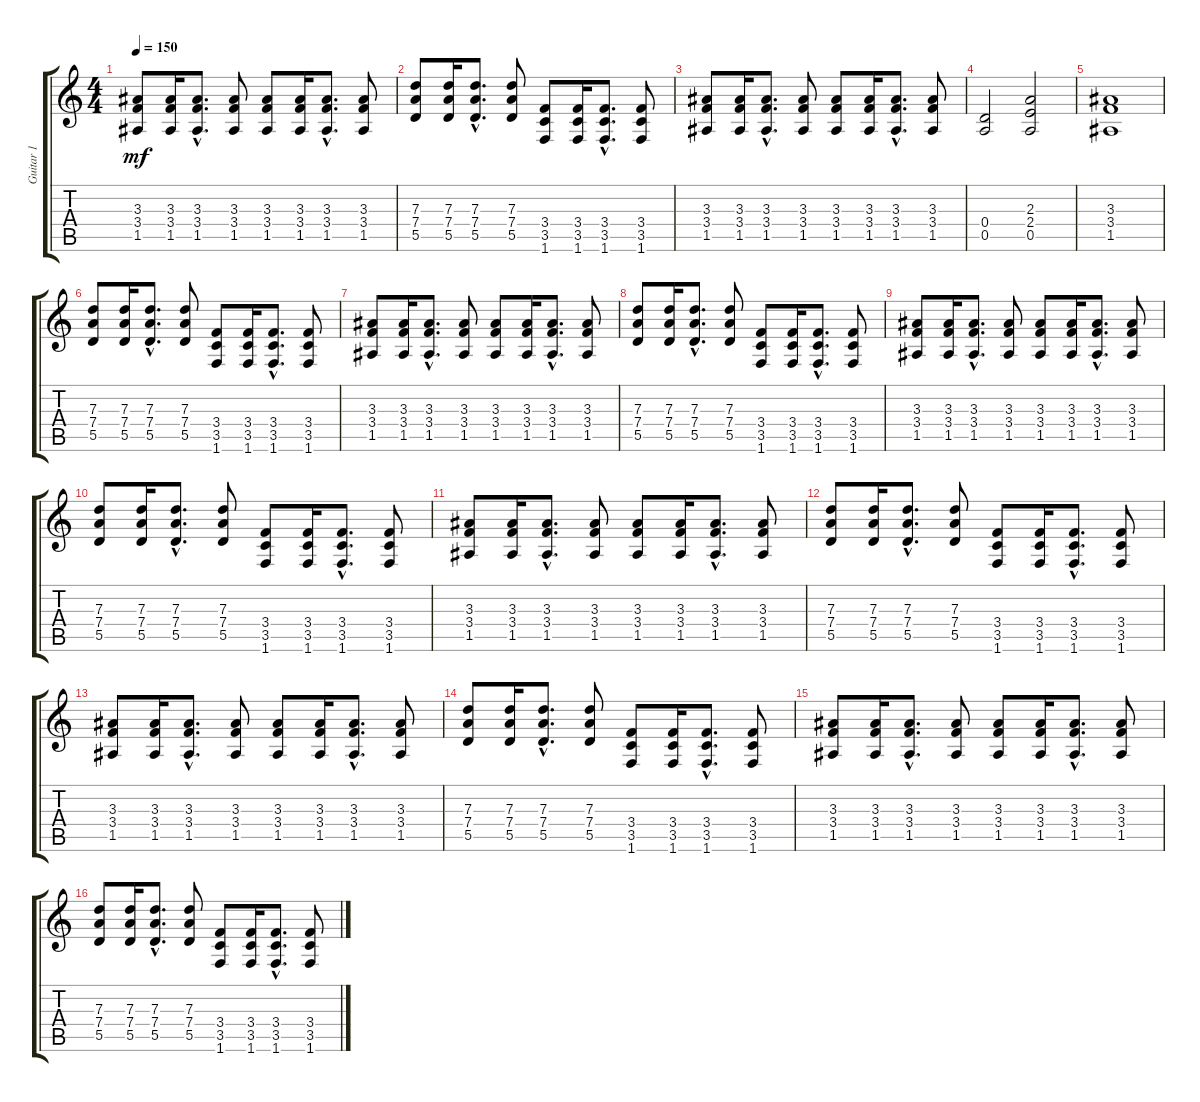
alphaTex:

\track ("Guitar 1" "Guitar 1") {instrument distortionguitar}
\staff {score tabs}
\tuning (E4 B3 G3 D3 A2 E2) {hide}
\ts (4 4)
\tempo 150
\clef g2
\ks c
(3.3 3.4 1.5).8{dy mf} (3.3 3.4 1.5).16 (3.3{hac} 3.4{hac} 1.5{hac}).8{d} (3.3 3.4 1.5).8 (3.3 3.4 1.5).8 (3.3 3.4 1.5).16 (3.3{hac} 3.4{hac} 1.5{hac}).8{d} (3.3 3.4 1.5).8 |
(7.3 7.4 5.5).8 (7.3 7.4 5.5).16 (7.3{hac} 7.4{hac} 5.5{hac}).8{d} (7.3 7.4 5.5).8 (3.4 3.5 1.6).8 (3.4 3.5 1.6).16 (3.4{hac} 3.5{hac} 1.6{hac}).8{d} (3.4 3.5 1.6).8 |
(3.3 3.4 1.5).8 (3.3 3.4 1.5).16 (3.3{hac} 3.4{hac} 1.5{hac}).8{d} (3.3 3.4 1.5).8 (3.3 3.4 1.5).8 (3.3 3.4 1.5).16 (3.3{hac} 3.4{hac} 1.5{hac}).8{d} (3.3 3.4 1.5).8 |
(0.4 0.5).2 (2.3 2.4 0.5).2 |
(3.3 3.4 1.5).1 |
(7.3 7.4 5.5).8 (7.3 7.4 5.5).16 (7.3{hac} 7.4{hac} 5.5{hac}).8{d} (7.3 7.4 5.5).8 (3.4 3.5 1.6).8 (3.4 3.5 1.6).16 (3.4{hac} 3.5{hac} 1.6{hac}).8{d} (3.4 3.5 1.6).8 |
(3.3 3.4 1.5).8 (3.3 3.4 1.5).16 (3.3{hac} 3.4{hac} 1.5{hac}).8{d} (3.3 3.4 1.5).8 (3.3 3.4 1.5).8 (3.3 3.4 1.5).16 (3.3{hac} 3.4{hac} 1.5{hac}).8{d} (3.3 3.4 1.5).8 |
(7.3 7.4 5.5).8 (7.3 7.4 5.5).16 (7.3{hac} 7.4{hac} 5.5{hac}).8{d} (7.3 7.4 5.5).8 (3.4 3.5 1.6).8 (3.4 3.5 1.6).16 (3.4{hac} 3.5{hac} 1.6{hac}).8{d} (3.4 3.5 1.6).8 |
(3.3 3.4 1.5).8 (3.3 3.4 1.5).16 (3.3{hac} 3.4{hac} 1.5{hac}).8{d} (3.3 3.4 1.5).8 (3.3 3.4 1.5).8 (3.3 3.4 1.5).16 (3.3{hac} 3.4{hac} 1.5{hac}).8{d} (3.3 3.4 1.5).8 |
(7.3 7.4 5.5).8 (7.3 7.4 5.5).16 (7.3{hac} 7.4{hac} 5.5{hac}).8{d} (7.3 7.4 5.5).8 (3.4 3.5 1.6).8 (3.4 3.5 1.6).16 (3.4{hac} 3.5{hac} 1.6{hac}).8{d} (3.4 3.5 1.6).8 |
(3.3 3.4 1.5).8 (3.3 3.4 1.5).16 (3.3{hac} 3.4{hac} 1.5{hac}).8{d} (3.3 3.4 1.5).8 (3.3 3.4 1.5).8 (3.3 3.4 1.5).16 (3.3{hac} 3.4{hac} 1.5{hac}).8{d} (3.3 3.4 1.5).8 |
(7.3 7.4 5.5).8 (7.3 7.4 5.5).16 (7.3{hac} 7.4{hac} 5.5{hac}).8{d} (7.3 7.4 5.5).8 (3.4 3.5 1.6).8 (3.4 3.5 1.6).16 (3.4{hac} 3.5{hac} 1.6{hac}).8{d} (3.4 3.5 1.6).8 |
(3.3 3.4 1.5).8 (3.3 3.4 1.5).16 (3.3{hac} 3.4{hac} 1.5{hac}).8{d} (3.3 3.4 1.5).8 (3.3 3.4 1.5).8 (3.3 3.4 1.5).16 (3.3{hac} 3.4{hac} 1.5{hac}).8{d} (3.3 3.4 1.5).8 |
(7.3 7.4 5.5).8 (7.3 7.4 5.5).16 (7.3{hac} 7.4{hac} 5.5{hac}).8{d} (7.3 7.4 5.5).8 (3.4 3.5 1.6).8 (3.4 3.5 1.6).16 (3.4{hac} 3.5{hac} 1.6{hac}).8{d} (3.4 3.5 1.6).8 |
(3.3 3.4 1.5).8 (3.3 3.4 1.5).16 (3.3{hac} 3.4{hac} 1.5{hac}).8{d} (3.3 3.4 1.5).8 (3.3 3.4 1.5).8 (3.3 3.4 1.5).16 (3.3{hac} 3.4{hac} 1.5{hac}).8{d} (3.3 3.4 1.5).8 |
(7.3 7.4 5.5).8 (7.3 7.4 5.5).16 (7.3{hac} 7.4{hac} 5.5{hac}).8{d} (7.3 7.4 5.5).8 (3.4 3.5 1.6).8 (3.4 3.5 1.6).16 (3.4{hac} 3.5{hac} 1.6{hac}).8{d} (3.4 3.5 1.6).8
